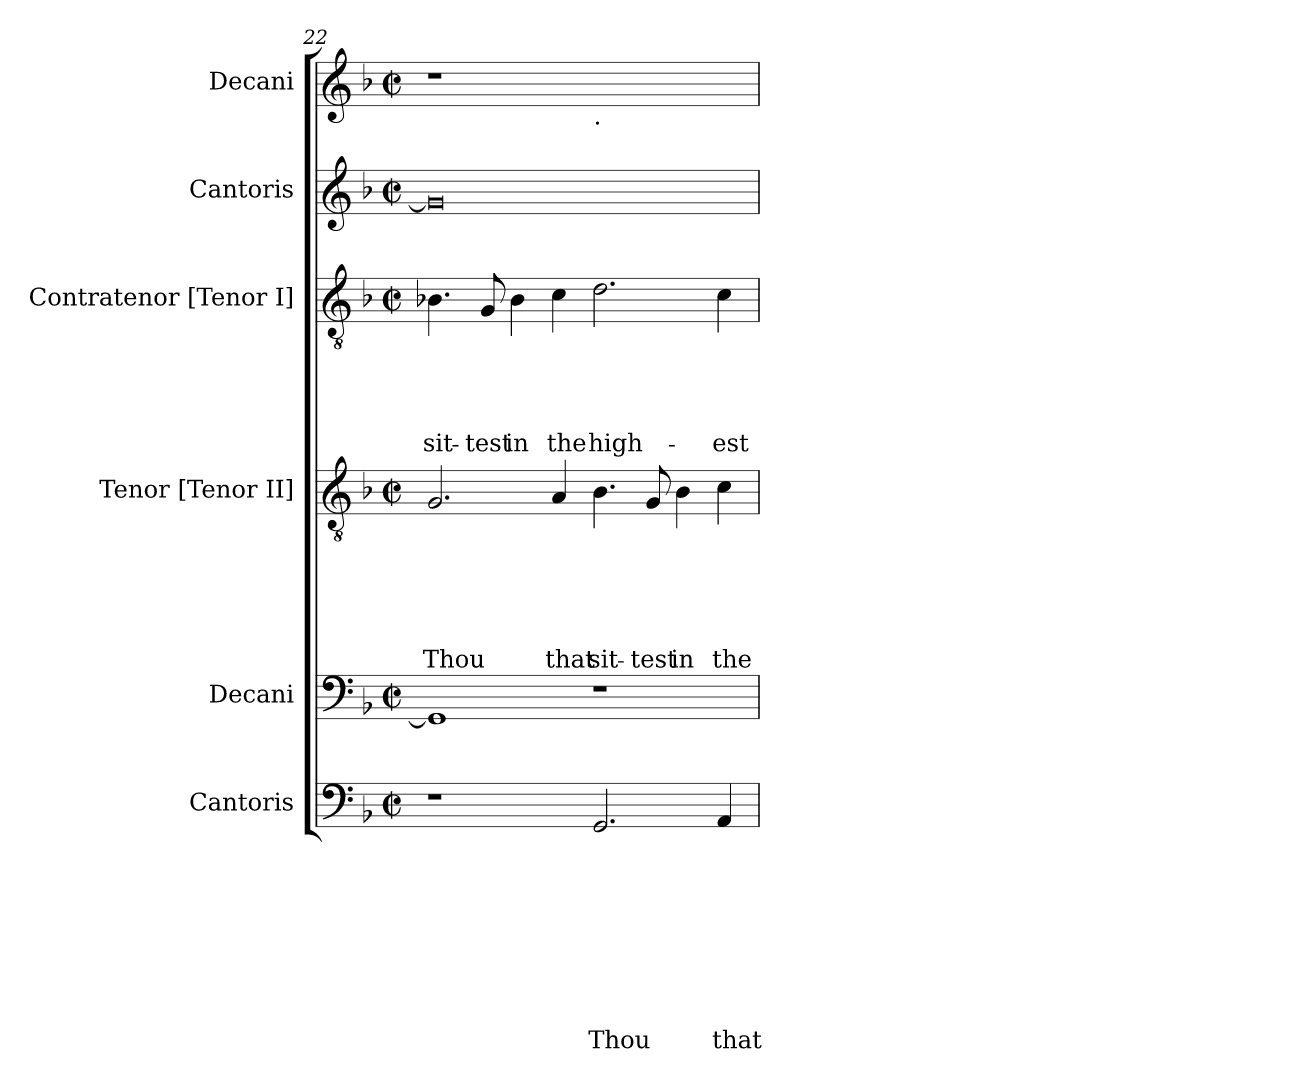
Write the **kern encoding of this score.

**kern	**text	**text	**text	**text	**text	**text	**text	**text	**text	**kern	**text	**kern	**text	**text	**text	**text	**text	**text	**kern	**text	**text	**text	**text	**text	**kern	**text	**kern
*part6	*part6	*part6	*part6	*part6	*part6	*part6	*part6	*part6	*part6	*part5	*part5	*part4	*part4	*part4	*part4	*part4	*part4	*part4	*part3	*part3	*part3	*part3	*part3	*part3	*part2	*part2	*part1
*staff6	*staff6	*staff6	*staff6	*staff6	*staff6	*staff6	*staff6	*staff6	*staff6	*staff5	*staff5	*staff4	*staff4	*staff4	*staff4	*staff4	*staff4	*staff4	*staff3	*staff3	*staff3	*staff3	*staff3	*staff3	*staff2	*staff2	*staff1
*I"Cantoris	*	*	*	*	*	*	*	*	*	*I"Decani	*	*I"Tenor [Tenor II]	*	*	*	*	*	*	*I"Contratenor [Tenor I]	*	*	*	*	*	*I"Cantoris	*	*I"Decani
*clefF4	*	*	*	*	*	*	*	*	*	*clefF4	*	*clefGv2	*	*	*	*	*	*	*clefGv2	*	*	*	*	*	*clefG2	*	*clefG2
*k[b-]	*	*	*	*	*	*	*	*	*	*k[b-]	*	*k[b-]	*	*	*	*	*	*	*k[b-]	*	*	*	*	*	*k[b-]	*	*k[b-]
*F:	*	*	*	*	*	*	*	*	*	*F:	*	*F:	*	*	*	*	*	*	*F:	*	*	*	*	*	*F:	*	*F:
*M2/2	*	*	*	*	*	*	*	*	*	*M2/2	*	*M2/2	*	*	*	*	*	*	*M2/2	*	*	*	*	*	*M2/2	*	*M2/2
*met(c|)	*	*	*	*	*	*	*	*	*	*met(c|)	*	*met(c|)	*	*	*	*	*	*	*met(c|)	*	*	*	*	*	*met(c|)	*	*met(c|)
=22	=22	=22	=22	=22	=22	=22	=22	=22	=22	=22	=22	=22	=22	=22	=22	=22	=22	=22	=22	=22	=22	=22	=22	=22	=22	=22	=22
!	!	!	!	!	!	!	!	!	!	!	!	!	!	!	!	!	!	!LO:LY:b	!	!	!	!	!	!LO:LY:b	!	!	!
1r	.	.	.	.	.	.	.	.	.	1GG]	.	2.G/	.	.	.	.	.	Thou	4.B-X\	.	.	.	.	sit-	0g]	.	1r
!	!	!	!	!	!	!	!	!	!	!	!	!	!	!	!	!	!	!	!	!	!	!	!	!LO:LY:b	!	!	!
.	.	.	.	.	.	.	.	.	.	.	.	.	.	.	.	.	.	.	8G/	.	.	.	.	-test	.	.	.
!	!	!	!	!	!	!	!	!	!	!	!	!	!	!	!	!	!	!	!	!	!	!	!	!LO:LY:b	!	!	!
.	.	.	.	.	.	.	.	.	.	.	.	.	.	.	.	.	.	.	4B-\	.	.	.	.	in	.	.	.
!	!	!	!	!	!	!	!	!	!	!	!	!	!	!	!	!	!	!LO:LY:b	!	!	!	!	!	!LO:LY:b	!	!	!
.	.	.	.	.	.	.	.	.	.	.	.	4A/	.	.	.	.	.	that	4c\	.	.	.	.	the	.	.	.
!	!	!	!	!	!	!	!	!	!	!	!	!	!	!	!	!	!	!	!	!	!	!	!	!	!	!	!LO:TX:b:t=.
!	!	!	!	!	!	!	!	!	!LO:LY:b:rj	!	!	!	!	!	!	!	!	!LO:LY:b	!	!	!	!	!	!LO:LY:b	!	!	!
2.GG/	.	.	.	.	.	.	.	.	Thou	1r	.	4.B-\	.	.	.	.	.	sit-	2.d\	.	.	.	.	high-	.	.	1ryy
!	!	!	!	!	!	!	!	!	!	!	!	!	!	!	!	!	!	!LO:LY:b	!	!	!	!	!	!	!	!	!
.	.	.	.	.	.	.	.	.	.	.	.	8G/	.	.	.	.	.	-test	.	.	.	.	.	.	.	.	.
!	!	!	!	!	!	!	!	!	!	!	!	!	!	!	!	!	!	!LO:LY:b	!	!	!	!	!	!	!	!	!
.	.	.	.	.	.	.	.	.	.	.	.	4B-\	.	.	.	.	.	in	.	.	.	.	.	.	.	.	.
!	!	!	!	!	!	!	!	!	!LO:LY:b:rj	!	!	!	!	!	!	!	!	!LO:LY:b	!	!	!	!	!	!LO:LY:b	!	!	!
4AA/	.	.	.	.	.	.	.	.	that	.	.	4c\	.	.	.	.	.	the	4c\	.	.	.	.	-est	.	.	.
=	=	=	=	=	=	=	=	=	=	=	=	=	=	=	=	=	=	=	=	=	=	=	=	=	=	=	=
*-	*-	*-	*-	*-	*-	*-	*-	*-	*-	*-	*-	*-	*-	*-	*-	*-	*-	*-	*-	*-	*-	*-	*-	*-	*-	*-	*-
